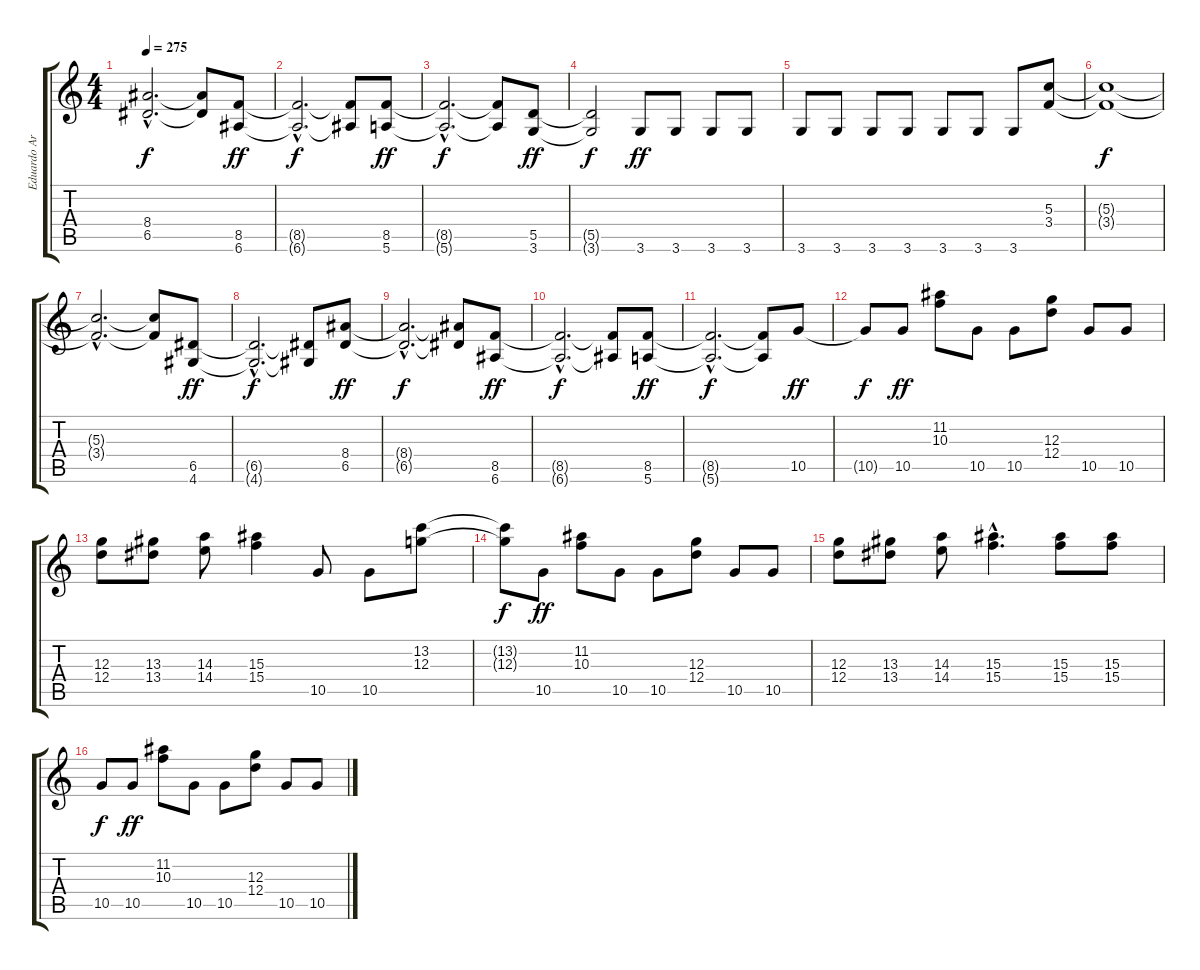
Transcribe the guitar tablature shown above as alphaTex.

\track ("Eduardo Ardanuy" "Eduardo Ar") {instrument overdrivenguitar}
\staff {score tabs}
\tuning (E4 B3 G3 D3 A2 E2) {hide}
\ts (4 4)
\tempo 275
\clef g2
\ks c
(8.4{hac t} 6.5{hac t}).2{d dy f} (8.4{t} 6.5{t}).8 (8.5 6.6).8{dy ff} |
(8.5{hac t} 6.6{hac t}).2{d dy f} (8.5{t} 6.6{t}).8 (8.5 5.6).8{dy ff} |
(8.5{hac t} 5.6{hac t}).2{d dy f} (8.5{t} 5.6{t}).8 (5.5 3.6).8{dy ff} |
(5.5{t} 3.6{t}).2{dy f} 3.6.8{dy ff} 3.6.8 3.6.8 3.6.8 |
3.6.8 3.6.8 3.6.8 3.6.8 3.6.8 3.6.8 3.6.8 (5.3 3.4).8 |
(5.3{t} 3.4{t}).1{dy f} |
(5.3{hac t} 3.4{hac t}).2{d} (5.3{t} 3.4{t}).8 (6.5 4.6).8{dy ff} |
(6.5{hac t} 4.6{hac t}).2{d dy f} (6.5{t} 4.6{t}).8 (8.4 6.5).8{dy ff} |
(8.4{hac t} 6.5{hac t}).2{d dy f} (8.4{t} 6.5{t}).8 (8.5 6.6).8{dy ff} |
(8.5{hac t} 6.6{hac t}).2{d dy f} (8.5{t} 6.6{t}).8 (8.5 5.6).8{dy ff} |
(8.5{hac t} 5.6{hac t}).2{d dy f} (8.5{t} 5.6{t}).8 10.5.8{dy ff} |
10.5{t}.8{dy f} 10.5.8{dy ff} (11.2 10.3).8 10.5.8 10.5.8 (12.3 12.4).8 10.5.8 10.5.8 |
(12.3 12.4).8 (13.3 13.4).8 (14.3 14.4).8 (15.3 15.4).4 10.5.8 10.5.8 (13.2 12.3).8 |
(13.2{t} 12.3{t}).8{dy f} 10.5.8{dy ff} (11.2 10.3).8 10.5.8 10.5.8 (12.3 12.4).8 10.5.8 10.5.8 |
(12.3 12.4).8 (13.3 13.4).8 (14.3 14.4).8 (15.3{hac} 15.4{hac}).4{d} (15.3 15.4).8 (15.3 15.4).8 |
10.5.8{dy f} 10.5.8{dy ff} (11.2 10.3).8 10.5.8 10.5.8 (12.3 12.4).8 10.5.8 10.5.8
